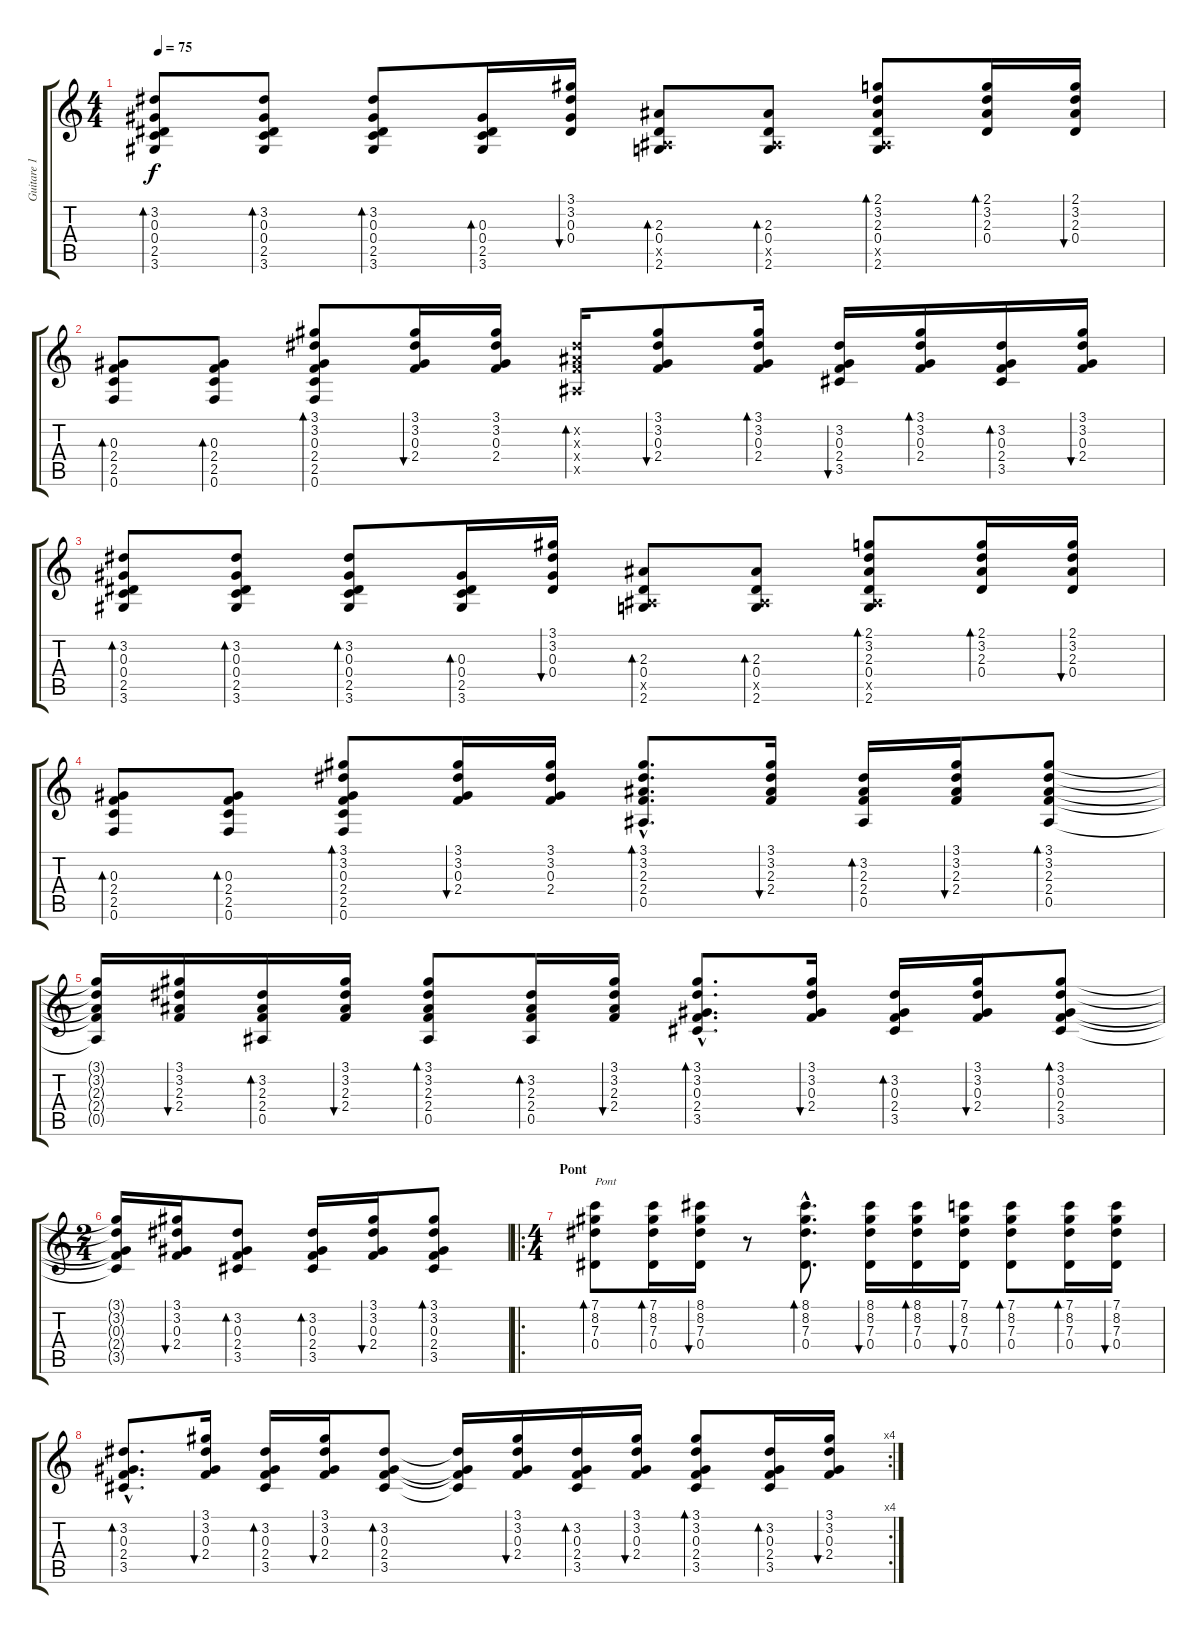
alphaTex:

\track ("Guitare 1" "Guitare 1") {instrument acousticguitarsteel}
\staff {score tabs}
\tuning (F4 C4 Ab3 Eb3 Bb2 F2) {hide}
\ts (4 4)
\tempo 75
\clef g2
\ks c
(3.2 0.3 0.4 2.5 3.6).8{bd 60 dy f} (3.2 0.3 0.4 2.5 3.6).8{bd 60} (3.2 0.3 0.4 2.5 3.6).8{bd 60} (0.3 0.4 2.5 3.6).16{bd 60} (3.1 3.2 0.3 0.4).16{bu 60} (2.3 0.4 0.5{x} 2.6).8{bd 60} (2.3 0.4 0.5{x} 2.6).8{bd 60} (2.1 3.2 2.3 0.4 0.5{x} 2.6).8{bd 60} (2.1 3.2 2.3 0.4).16{bd 60} (2.1 3.2 2.3 0.4).16{bu 60} |
(0.3 2.4 2.5 0.6).8{bd 60} (0.3 2.4 2.5 0.6).8{bd 60} (3.1 3.2 0.3 2.4 2.5 0.6).8{bd 60} (3.1 3.2 0.3 2.4).16{bu 60} (3.1 3.2 0.3 2.4).16 (3.2{x} 2.3{x} 2.4{x} 0.5{x}).16{bd 60} (3.1 3.2 0.3 2.4).8{bu 60} (3.1 3.2 0.3 2.4).16{bd 60} (3.2 0.3 2.4 3.5).16{bu 60} (3.1 3.2 0.3 2.4).16{bd 60} (3.2 0.3 2.4 3.5).16{bd 480} (3.1 3.2 0.3 2.4).16{bu 480} |
(3.2 0.3 0.4 2.5 3.6).8{bd 60} (3.2 0.3 0.4 2.5 3.6).8{bd 60} (3.2 0.3 0.4 2.5 3.6).8{bd 60} (0.3 0.4 2.5 3.6).16{bd 60} (3.1 3.2 0.3 0.4).16{bu 60} (2.3 0.4 0.5{x} 2.6).8{bd 60} (2.3 0.4 0.5{x} 2.6).8{bd 60} (2.1 3.2 2.3 0.4 0.5{x} 2.6).8{bd 60} (2.1 3.2 2.3 0.4).16{bd 60} (2.1 3.2 2.3 0.4).16{bu 60} |
(0.3 2.4 2.5 0.6).8{bd 60} (0.3 2.4 2.5 0.6).8{bd 60} (3.1 3.2 0.3 2.4 2.5 0.6).8{bd 60} (3.1 3.2 0.3 2.4).16{bu 60} (3.1 3.2 0.3 2.4).16 (3.1{hac} 3.2{hac} 2.3{hac} 2.4{hac} 0.5{hac}).8{d bd 60} (3.1 3.2 2.3 2.4).16{bu 60} (3.2 2.3 2.4 0.5).16{bd 60} (3.1 3.2 2.3 2.4).16{bu 60} (3.1 3.2 2.3 2.4 0.5).8{bd 60} |
(3.1{t} 3.2{t} 2.3{t} 2.4{t} 0.5{t}).16 (3.1 3.2 2.3 2.4).16{bu 60} (3.2 2.3 2.4 0.5).16{bd 60} (3.1 3.2 2.3 2.4).16{bu 60} (3.1 3.2 2.3 2.4 0.5).8{bd 60} (3.2 2.3 2.4 0.5).16{bd 60} (3.1 3.2 2.3 2.4).16{bu 60} (3.1{hac} 3.2{hac} 0.3{hac} 2.4{hac} 3.5{hac}).8{d bd 60} (3.1 3.2 0.3 2.4).16{bu 60} (3.2 0.3 2.4 3.5).16{bd 60} (3.1 3.2 0.3 2.4).16{bu 60} (3.1 3.2 0.3 2.4 3.5).8{bd 60} |
\ts (2 4)
(3.1{t} 3.2{t} 0.3{t} 2.4{t} 3.5{t}).16 (3.1 3.2 0.3 2.4).16{bu 60} (3.2 0.3 2.4 3.5).8{bd 60} (3.2 0.3 2.4 3.5).16{bd 60} (3.1 3.2 0.3 2.4).16{bu 60} (3.1 3.2 0.3 2.4 3.5).8{bd 60} |
\ro
\ts (4 4)
\section ("" "Pont")
(7.1 8.2 7.3 0.4).8{bd 60 txt "Pont"} (7.1 8.2 7.3 0.4).16{bd 60} (8.1 8.2 7.3 0.4).16{bu 60} r.8 (8.1{hac} 8.2{hac} 7.3{hac} 0.4{hac}).8{d bd 60} (8.1 8.2 7.3 0.4).16{bu 60} (8.1 8.2 7.3 0.4).16{bd 60} (7.1 8.2 7.3 0.4).16{bu 60} (7.1 8.2 7.3 0.4).8{bd 60} (7.1 8.2 7.3 0.4).16{bd 60} (7.1 8.2 7.3 0.4).16{bu 60} |
\rc 4
(3.2{hac} 0.3{hac} 2.4{hac} 3.5{hac}).8{d bd 60} (3.1 3.2 0.3 2.4).16{bu 60} (3.2 0.3 2.4 3.5).16{bd 60} (3.1 3.2 0.3 2.4).16{bu 60} (3.2 0.3 2.4 3.5).8{bd 60} (3.2{t} 0.3{t} 2.4{t} 3.5{t}).16 (3.1 3.2 0.3 2.4).16{bu 60} (3.2 0.3 2.4 3.5).16{bd 60} (3.1 3.2 0.3 2.4).16{bu 60} (3.1 3.2 0.3 2.4 3.5).8{bd 60} (3.2 0.3 2.4 3.5).16{bd 60} (3.1 3.2 0.3 2.4).16{bu 60}
